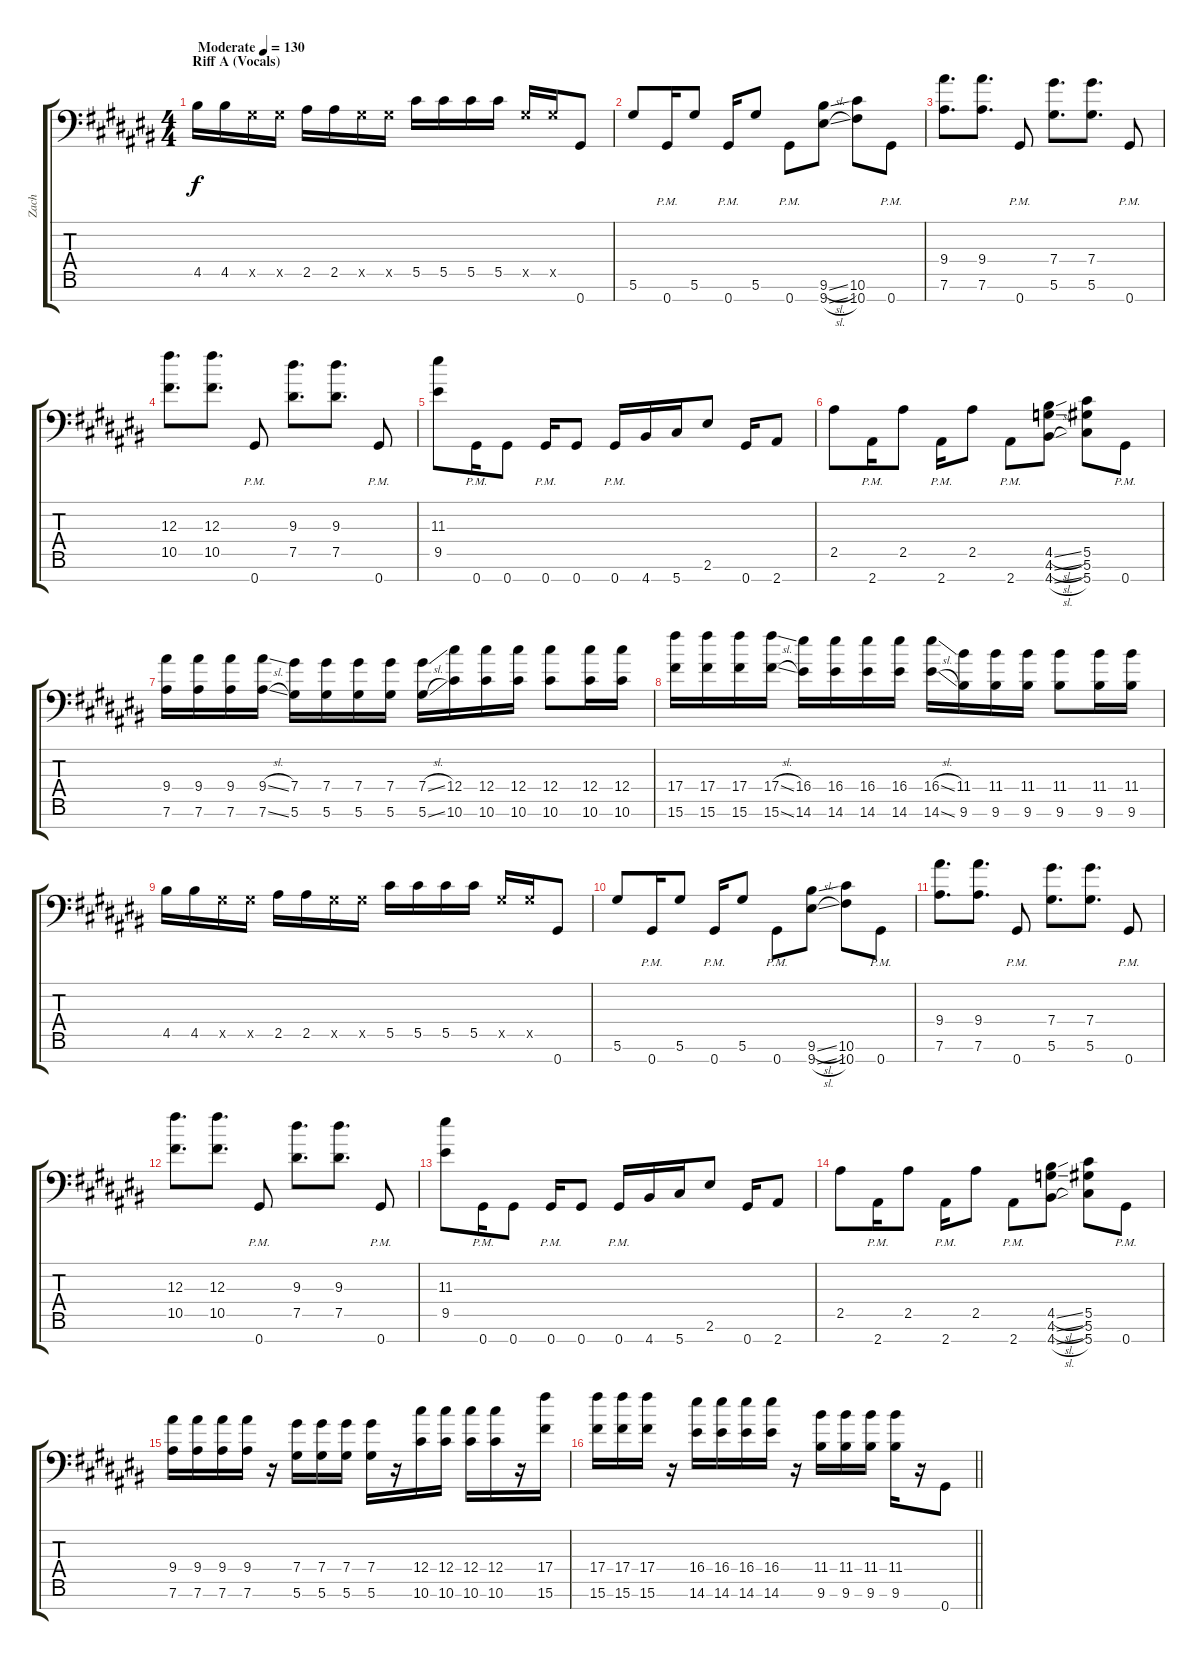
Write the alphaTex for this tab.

\track ("Zach" "Zach") {instrument distortionguitar}
\staff {score tabs}
\tuning (Eb4 Bb3 Gb3 Db3 Ab2 Eb2 Ab1) {hide}
\ts (4 4)
\section ("" "Riff A (Vocals)")
\tempo (130 "Moderate")
\clef f4
\ks a#minor
4.5.16{dy f instrument distortionguitar} 4.5.16 0.5{x}.16 0.5{x}.16 2.5.16 2.5.16 0.5{x}.16 0.5{x}.16 5.5.16 5.5.16 5.5.16 5.5.16 0.5{x}.16 0.5{x}.16 0.7.8 |
5.6.8 0.7{pm}.16 5.6.8 0.7{pm}.16 5.6.8 0.7{pm}.8 (9.6{sl} 9.7{sl}).8 (10.6 10.7).8 0.7{pm}.8 |
(9.4 7.6).8{d} (9.4 7.6).8{d} 0.7{pm}.8 (7.4 5.6).8{d} (7.4 5.6).8{d} 0.7{pm}.8 |
(12.3 10.5).8{d} (12.3 10.5).8{d} 0.7{pm}.8 (9.3 7.5).8{d} (9.3 7.5).8{d} 0.7{pm}.8 |
(11.3 9.5).8 0.7{pm}.16 0.7.8 0.7{pm}.16 0.7.8 0.7{pm}.16 4.7.16 5.7.16 2.6.8 0.7.16 2.7.8 |
2.5.8 2.7{pm}.16 2.5.8 2.7{pm}.16 2.5.8 2.7{pm}.8 (4.5{sl} 4.6{sl} 4.7{sl}).8 (5.5 5.6 5.7).8 0.7{pm}.8 |
(9.4 7.6).16 (9.4 7.6).16 (9.4 7.6).16 (9.4{sl} 7.6{sl}).16 (7.4 5.6).16 (7.4 5.6).16 (7.4 5.6).16 (7.4 5.6).16 (7.4{sl} 5.6{sl}).16 (12.4 10.6).16 (12.4 10.6).16 (12.4 10.6).16 (12.4 10.6).8 (12.4 10.6).16 (12.4 10.6).16 |
(17.4 15.6).16 (17.4 15.6).16 (17.4 15.6).16 (17.4{sl} 15.6{sl}).16 (16.4 14.6).16 (16.4 14.6).16 (16.4 14.6).16 (16.4 14.6).16 (16.4{sl} 14.6{sl}).16 (11.4 9.6).16 (11.4 9.6).16 (11.4 9.6).16 (11.4 9.6).8 (11.4 9.6).16 (11.4 9.6).16 |
4.5.16 4.5.16 0.5{x}.16 0.5{x}.16 2.5.16 2.5.16 0.5{x}.16 0.5{x}.16 5.5.16 5.5.16 5.5.16 5.5.16 0.5{x}.16 0.5{x}.16 0.7.8 |
5.6.8 0.7{pm}.16 5.6.8 0.7{pm}.16 5.6.8 0.7{pm}.8 (9.6{sl} 9.7{sl}).8 (10.6 10.7).8 0.7{pm}.8 |
(9.4 7.6).8{d} (9.4 7.6).8{d} 0.7{pm}.8 (7.4 5.6).8{d} (7.4 5.6).8{d} 0.7{pm}.8 |
(12.3 10.5).8{d} (12.3 10.5).8{d} 0.7{pm}.8 (9.3 7.5).8{d} (9.3 7.5).8{d} 0.7{pm}.8 |
(11.3 9.5).8 0.7{pm}.16 0.7.8 0.7{pm}.16 0.7.8 0.7{pm}.16 4.7.16 5.7.16 2.6.8 0.7.16 2.7.8 |
2.5.8 2.7{pm}.16 2.5.8 2.7{pm}.16 2.5.8 2.7{pm}.8 (4.5{sl} 4.6{sl} 4.7{sl}).8 (5.5 5.6 5.7).8 0.7{pm}.8 |
(9.4 7.6).16 (9.4 7.6).16 (9.4 7.6).16 (9.4 7.6).16 r.16 (7.4 5.6).16 (7.4 5.6).16 (7.4 5.6).16 (7.4 5.6).16 r.16 (12.4 10.6).16 (12.4 10.6).16 (12.4 10.6).16 (12.4 10.6).16 r.16 (17.4 15.6).16 |
\barLineRight lightlight
(17.4 15.6).16 (17.4 15.6).16 (17.4 15.6).16 r.16 (16.4 14.6).16 (16.4 14.6).16 (16.4 14.6).16 (16.4 14.6).16 r.16 (11.4 9.6).16 (11.4 9.6).16 (11.4 9.6).16 (11.4 9.6).16 r.16 0.7.8
